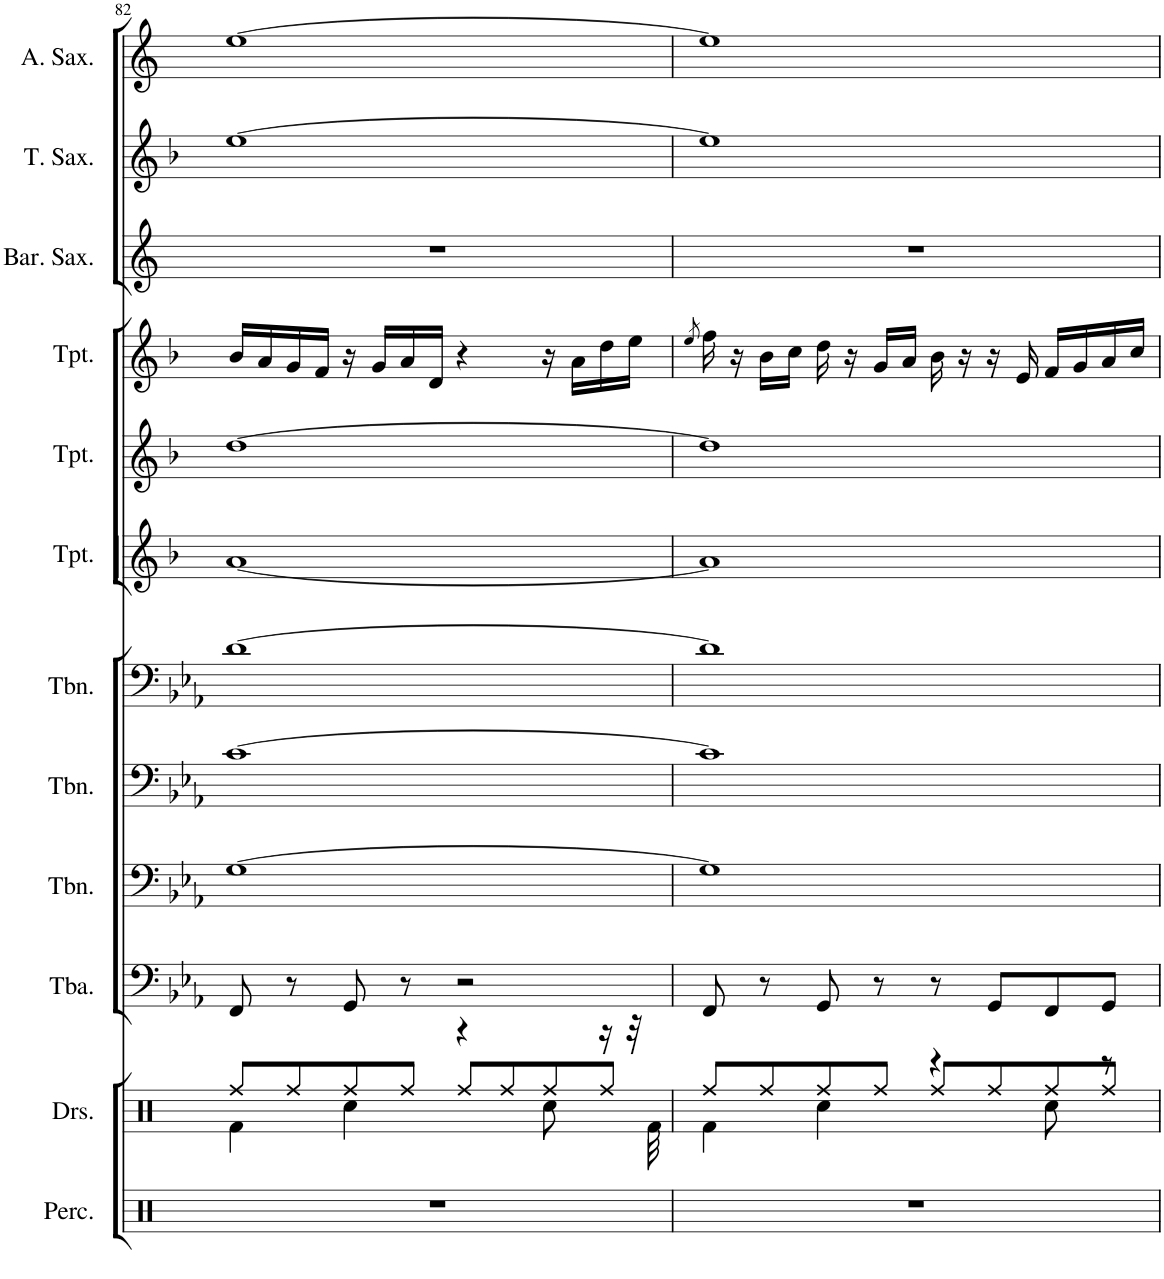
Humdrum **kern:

**kern	**kern	**kern	**kern	**kern	**kern	**kern	**kern	**kern	**kern	**kern	**kern
*part12	*part11	*part10	*part9	*part8	*part7	*part6	*part5	*part4	*part3	*part2	*part1
*staff12	*staff11	*staff10	*staff9	*staff8	*staff7	*staff6	*staff5	*staff4	*staff3	*staff2	*staff1
*I"Percussion	*I"Drumset	*I"Tuba	*I"Trombone	*I"Trombone	*I"Trombone	*I"Trumpet	*I"Trumpet	*I"Trumpet	*I"Baritone Saxophone	*I"Tenor Saxophone	*I"Alto Saxophone
*I'Perc.	*I'Drs.	*I'Tba.	*I'Tbn.	*I'Tbn.	*I'Tbn.	*I'Tpt.	*I'Tpt.	*I'Tpt.	*I'Bar. Sax.	*I'T. Sax.	*I'A. Sax.
!!LO:PB:g=z
*clefX	*clefX	*clefF4	*clefF4	*clefF4	*clefF4	*clefG2	*clefG2	*clefG2	*clefG2	*clefG2	*clefG2
*	*	*	*	*	*	*Trd1c2	*Trd1c2	*Trd1c2	*Trd12c21	*Trd8c14	*Trd5c9
*k[]	*k[]	*k[b-e-a-]	*k[b-e-a-]	*k[b-e-a-]	*k[b-e-a-]	*k[b-]	*k[b-]	*k[b-]	*k[]	*k[b-]	*k[]
*M4/4	*M4/4	*M4/4	*M4/4	*M4/4	*M4/4	*M4/4	*M4/4	*M4/4	*M4/4	*M4/4	*M4/4
=82	=82	=82	=82	=82	=82	=82	=82	=82	=82	=82	=82
*	*^	*	*	*	*	*	*	*	*	*	*
1r	4Rf\	8Rff/L	8FF/	[1G	[1c	[1d	[1a	[1dd	16b-/LL	1r	[1ee	[1ee
.	.	.	.	.	.	.	.	.	16a/	.	.	.
.	.	8Rff/	8r	.	.	.	.	.	16g/	.	.	.
.	.	.	.	.	.	.	.	.	16f/JJ	.	.	.
.	4Rcc\	8Rff/	8GG/	.	.	.	.	.	16r	.	.	.
.	.	.	.	.	.	.	.	.	16g/LL	.	.	.
.	.	8Rff/J	8r	.	.	.	.	.	16a/	.	.	.
.	.	.	.	.	.	.	.	.	16d/JJ	.	.	.
.	4r	8Rff/L	2r	.	.	.	.	.	4r	.	.	.
.	.	8Rff/	.	.	.	.	.	.	.	.	.	.
.	8Rcc\	8Rff/	.	.	.	.	.	.	16r	.	.	.
.	.	.	.	.	.	.	.	.	16a\LL	.	.	.
.	16r	8Rff/J	.	.	.	.	.	.	16dd\	.	.	.
.	32r	.	.	.	.	.	.	.	16ee\JJ	.	.	.
.	32Rf\	.	.	.	.	.	.	.	.	.	.	.
=83	=83	=83	=83	=83	=83	=83	=83	=83	=83	=83	=83	=83
.	.	.	.	.	.	.	.	.	8qee/	.	.	.
1r	4Rf\	8Rff/L	8FF/	1G]	1c]	1d]	1a]	1dd]	16ff\	1r	1ee]	1ee]
.	.	.	.	.	.	.	.	.	16r	.	.	.
.	.	8Rff/	8r	.	.	.	.	.	16b-\LL	.	.	.
.	.	.	.	.	.	.	.	.	16cc\JJ	.	.	.
.	4Rcc\	8Rff/	8GG/	.	.	.	.	.	16dd\	.	.	.
.	.	.	.	.	.	.	.	.	16r	.	.	.
.	.	8Rff/J	8r	.	.	.	.	.	16g/LL	.	.	.
.	.	.	.	.	.	.	.	.	16a/JJ	.	.	.
.	4r	8Rff/L	8r	.	.	.	.	.	16b-\	.	.	.
.	.	.	.	.	.	.	.	.	16r	.	.	.
.	.	8Rff/	8GG/L	.	.	.	.	.	16r	.	.	.
.	.	.	.	.	.	.	.	.	16e/	.	.	.
.	8Rcc\	8Rff/	8FF/	.	.	.	.	.	16f/LL	.	.	.
.	.	.	.	.	.	.	.	.	16g/	.	.	.
.	8r	8Rff/J	8GG/J	.	.	.	.	.	16a/	.	.	.
.	.	.	.	.	.	.	.	.	16cc/JJ	.	.	.
*	*v	*v	*	*	*	*	*	*	*	*	*	*
=	=	=	=	=	=	=	=	=	=	=	=
*-	*-	*-	*-	*-	*-	*-	*-	*-	*-	*-	*-
